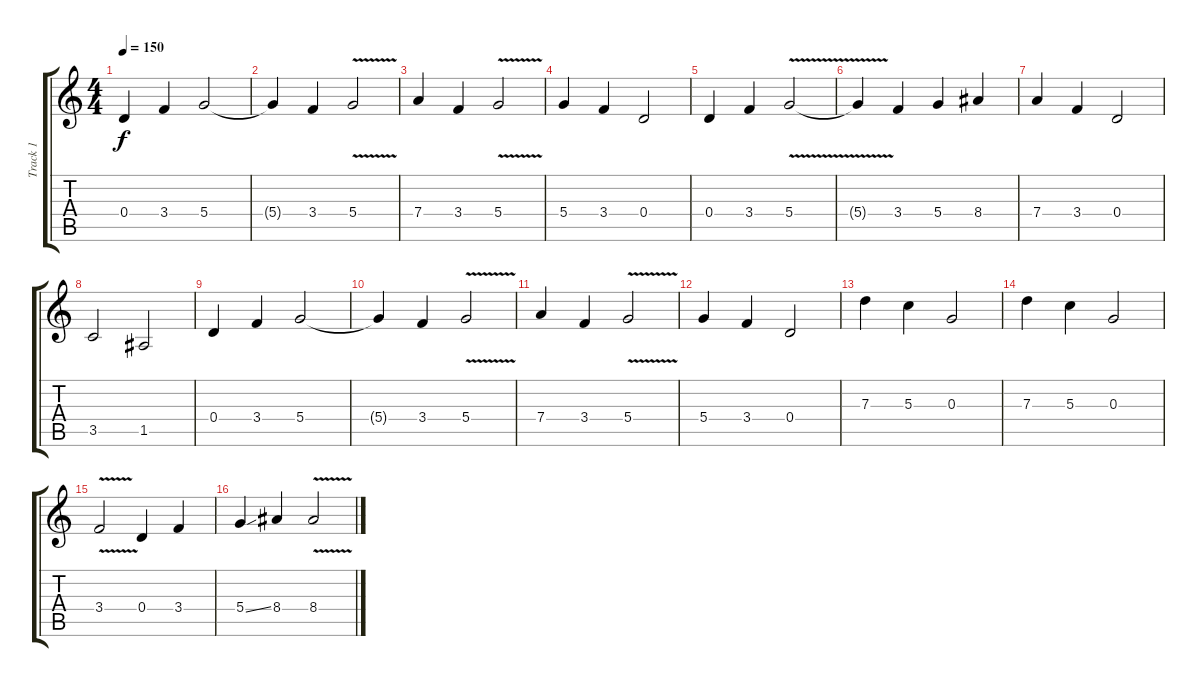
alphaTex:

\track ("Track 1" "Track 1") {instrument acousticguitarsteel}
\staff {score tabs}
\tuning (E4 B3 G3 D3 A2 E2) {hide}
\ts (4 4)
\tempo 150
\clef g2
\ks c
0.4.4{dy f} 3.4.4 5.4.2 |
5.4{t}.4 3.4.4 5.4{v}.2 |
7.4.4 3.4.4 5.4{v}.2 |
5.4.4 3.4.4 0.4.2 |
0.4.4 3.4.4 5.4{v}.2 |
5.4{t}.4 3.4.4 5.4.4 8.4.4 |
7.4.4 3.4.4 0.4.2 |
3.5.2 1.5.2 |
0.4.4 3.4.4 5.4.2 |
5.4{t}.4 3.4.4 5.4{v}.2 |
7.4.4 3.4.4 5.4{v}.2 |
5.4.4 3.4.4 0.4.2 |
7.3.4 5.3.4 0.3.2 |
7.3.4 5.3.4 0.3.2 |
3.4{v}.2 0.4.4 3.4.4 |
5.4{ss}.4 8.4.4 8.4{v}.2
